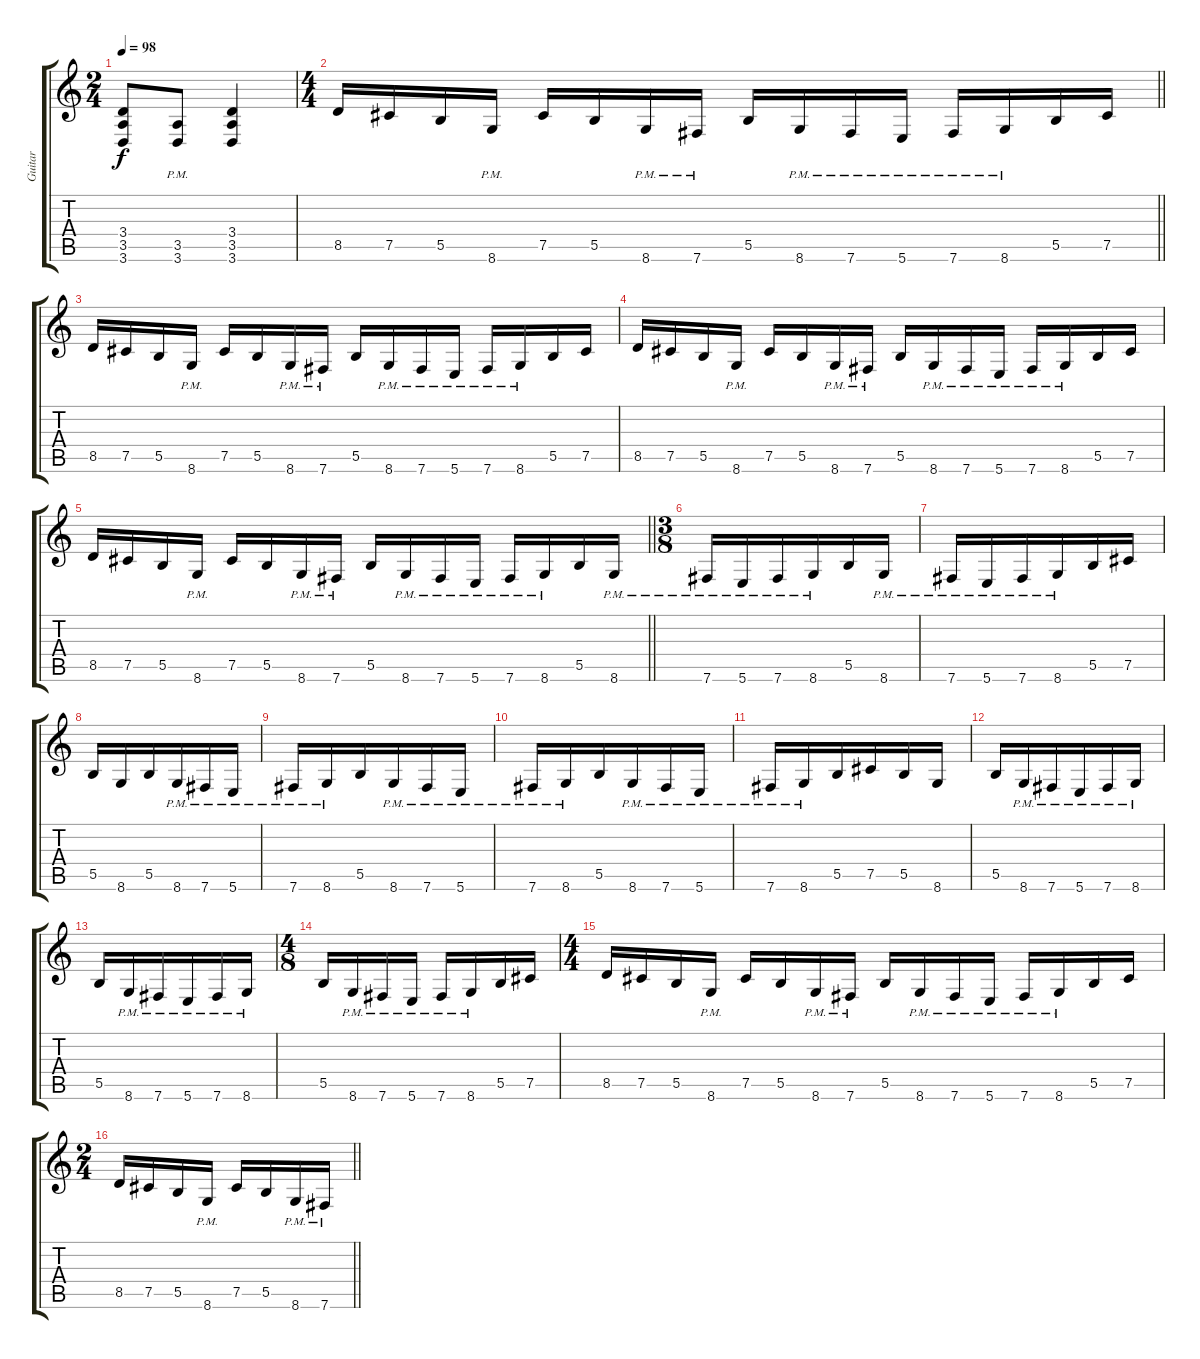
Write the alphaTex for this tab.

\track ("Guitar" "Guitar") {instrument distortionguitar}
\staff {score tabs}
\tuning (Db4 Ab3 E3 B2 Gb2 B1) {hide}
\ts (2 4)
\tempo 98
\clef g2
\ks c
(3.4{t} 3.5{t} 3.6{t}).8{dy f} (3.5{pm} 3.6{pm}).8 (3.4 3.5 3.6).4 |
\ts (4 4)
\barLineRight lightlight
8.5.16 7.5.16 5.5.16 8.6{pm}.16 7.5.16 5.5.16 8.6{pm}.16 7.6{pm}.16 5.5.16 8.6{pm}.16 7.6{pm}.16 5.6{pm}.16 7.6{pm}.16 8.6{pm}.16 5.5.16 7.5.16 |
\section ("" "")
8.5.16 7.5.16 5.5.16 8.6{pm}.16 7.5.16 5.5.16 8.6{pm}.16 7.6{pm}.16 5.5.16 8.6{pm}.16 7.6{pm}.16 5.6{pm}.16 7.6{pm}.16 8.6{pm}.16 5.5.16 7.5.16 |
8.5.16 7.5.16 5.5.16 8.6{pm}.16 7.5.16 5.5.16 8.6{pm}.16 7.6{pm}.16 5.5.16 8.6{pm}.16 7.6{pm}.16 5.6{pm}.16 7.6{pm}.16 8.6{pm}.16 5.5.16 7.5.16 |
\barLineRight lightlight
8.5.16 7.5.16 5.5.16 8.6{pm}.16 7.5.16 5.5.16 8.6{pm}.16 7.6{pm}.16 5.5.16 8.6{pm}.16 7.6{pm}.16 5.6{pm}.16 7.6{pm}.16 8.6{pm}.16 5.5.16 8.6{pm}.16 |
\ts (3 8)
7.6{pm}.16 5.6{pm}.16 7.6{pm}.16 8.6{pm}.16 5.5.16 8.6{pm}.16 |
7.6{pm}.16 5.6{pm}.16 7.6{pm}.16 8.6{pm}.16 5.5.16 7.5.16 |
5.5.16 8.6.16 5.5.16 8.6{pm}.16 7.6{pm}.16 5.6{pm}.16 |
7.6{pm}.16 8.6{pm}.16 5.5.16 8.6{pm}.16 7.6{pm}.16 5.6{pm}.16 |
7.6{pm}.16 8.6{pm}.16 5.5.16 8.6{pm}.16 7.6{pm}.16 5.6{pm}.16 |
7.6{pm}.16 8.6{pm}.16 5.5.16 7.5.16 5.5.16 8.6.16 |
5.5.16 8.6{pm}.16 7.6{pm}.16 5.6{pm}.16 7.6{pm}.16 8.6{pm}.16 |
5.5.16 8.6{pm}.16 7.6{pm}.16 5.6{pm}.16 7.6{pm}.16 8.6{pm}.16 |
\ts (4 8)
5.5.16 8.6{pm}.16 7.6{pm}.16 5.6{pm}.16 7.6{pm}.16 8.6{pm}.16 5.5.16 7.5.16 |
\ts (4 4)
8.5.16 7.5.16 5.5.16 8.6{pm}.16 7.5.16 5.5.16 8.6{pm}.16 7.6{pm}.16 5.5.16 8.6{pm}.16 7.6{pm}.16 5.6{pm}.16 7.6{pm}.16 8.6{pm}.16 5.5.16 7.5.16 |
\ts (2 4)
\barLineRight lightlight
8.5.16 7.5.16 5.5.16 8.6{pm}.16 7.5.16 5.5.16 8.6{pm}.16 7.6{pm}.16
